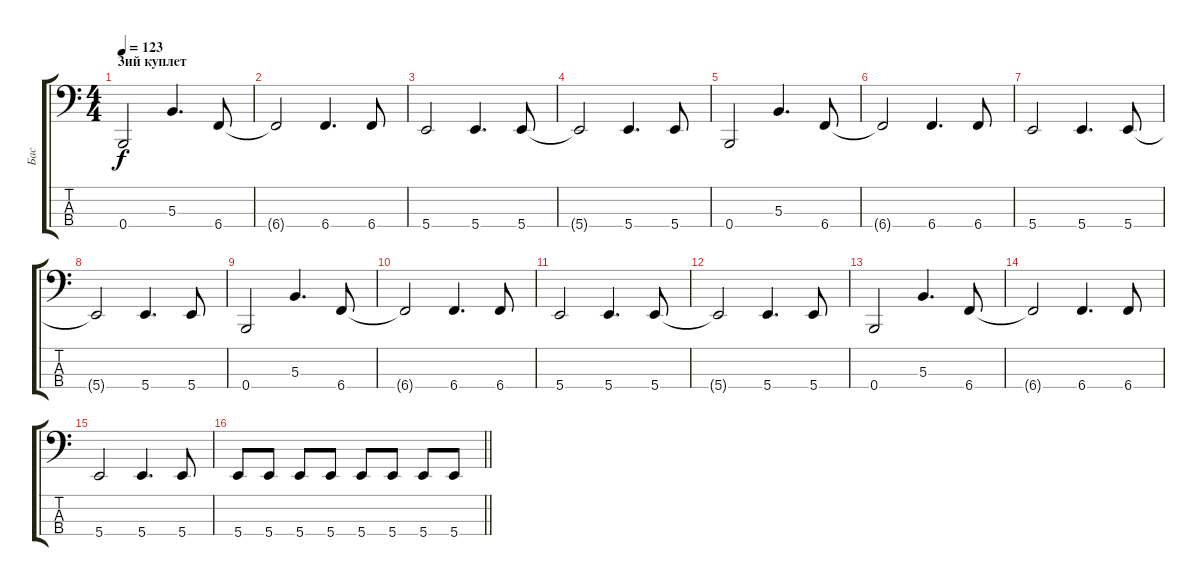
\track ("Бас" "Бас") {instrument electricbassfinger}
\staff {score tabs}
\tuning (E2 B1 Gb1 B0) {hide}
\ts (4 4)
\section ("" "3ий куплет")
\tempo 123
\clef f4
\ks c
0.4.2{dy f} 5.3.4{d} 6.4.8 |
6.4{t}.2 6.4.4{d} 6.4.8 |
5.4.2 5.4.4{d} 5.4.8 |
5.4{t}.2 5.4.4{d} 5.4.8 |
0.4.2 5.3.4{d} 6.4.8 |
6.4{t}.2 6.4.4{d} 6.4.8 |
5.4.2 5.4.4{d} 5.4.8 |
5.4{t}.2 5.4.4{d} 5.4.8 |
0.4.2 5.3.4{d} 6.4.8 |
6.4{t}.2 6.4.4{d} 6.4.8 |
5.4.2 5.4.4{d} 5.4.8 |
5.4{t}.2 5.4.4{d} 5.4.8 |
0.4.2 5.3.4{d} 6.4.8 |
6.4{t}.2 6.4.4{d} 6.4.8 |
5.4.2 5.4.4{d} 5.4.8 |
\barLineRight lightlight
5.4.8 5.4.8 5.4.8 5.4.8 5.4.8 5.4.8 5.4.8 5.4.8
